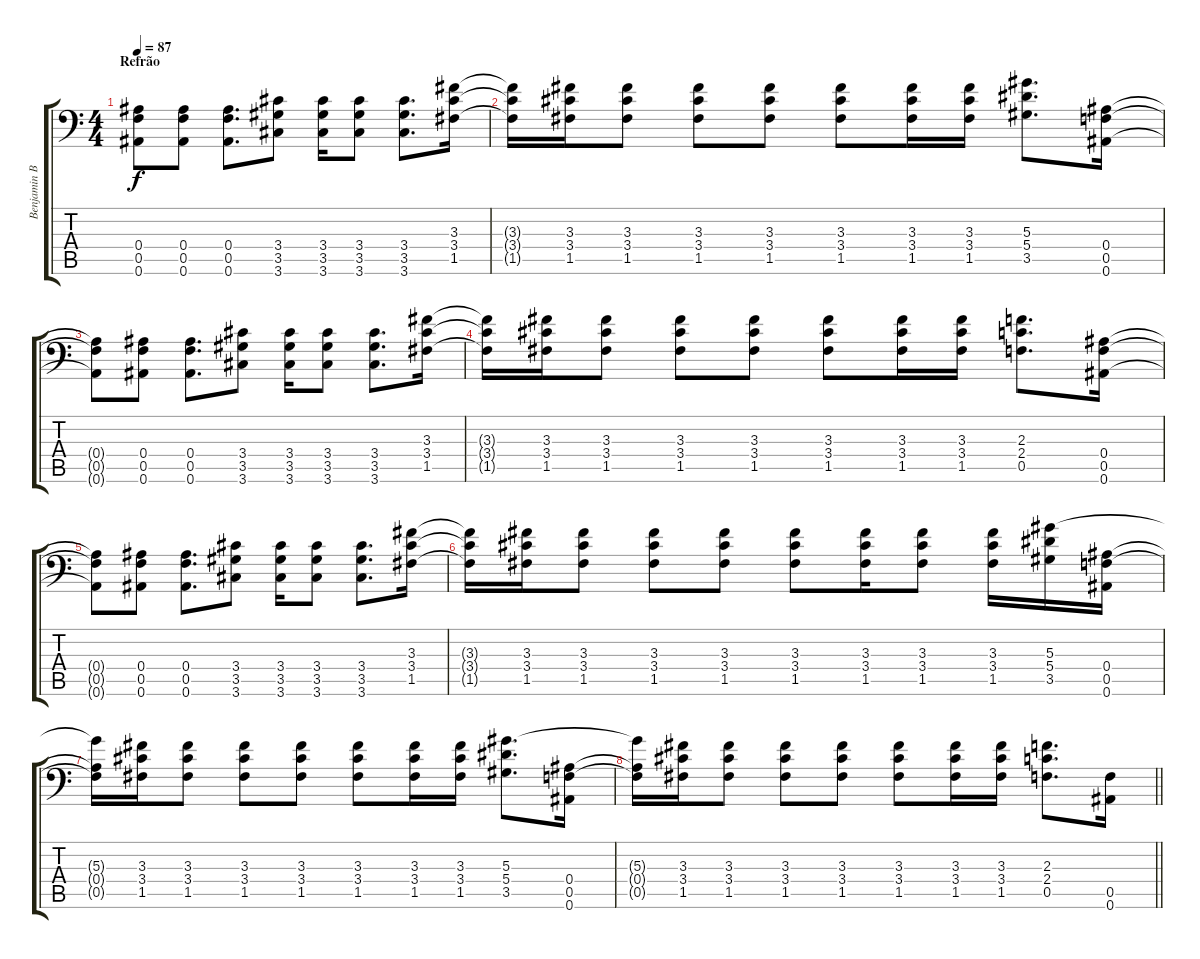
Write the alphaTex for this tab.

\track ("Benjamin Burnley" "Benjamin B") {instrument distortionguitar}
\staff {score tabs}
\tuning (C4 G3 Eb3 Bb2 F2 Bb1) {hide}
\ts (4 4)
\section ("" "Refrão")
\tempo 87
\clef f4
\ks c
(0.4{t} 0.5{t} 0.6{t}).8{dy f} (0.4 0.5 0.6).8 (0.4 0.5 0.6).8{d} (3.4 3.5 3.6).8 (3.4 3.5 3.6).16 (3.4 3.5 3.6).8 (3.4 3.5 3.6).8{d} (3.3 3.4 1.5).16 |
(3.3{t} 3.4{t} 1.5{t}).16 (3.3 3.4 1.5).16 (3.3 3.4 1.5).8 (3.3 3.4 1.5).8 (3.3 3.4 1.5).8 (3.3 3.4 1.5).8 (3.3 3.4 1.5).16 (3.3 3.4 1.5).16 (5.3 5.4 3.5).8{d} (0.4 0.5 0.6).16 |
(0.4{t} 0.5{t} 0.6{t}).8 (0.4 0.5 0.6).8 (0.4 0.5 0.6).8{d} (3.4 3.5 3.6).8 (3.4 3.5 3.6).16 (3.4 3.5 3.6).8 (3.4 3.5 3.6).8{d} (3.3 3.4 1.5).16 |
(3.3{t} 3.4{t} 1.5{t}).16 (3.3 3.4 1.5).16 (3.3 3.4 1.5).8 (3.3 3.4 1.5).8 (3.3 3.4 1.5).8 (3.3 3.4 1.5).8 (3.3 3.4 1.5).16 (3.3 3.4 1.5).16 (2.3 2.4 0.5).8{d} (0.4 0.5 0.6).16 |
(0.4{t} 0.5{t} 0.6{t}).8 (0.4 0.5 0.6).8 (0.4 0.5 0.6).8{d} (3.4 3.5 3.6).8 (3.4 3.5 3.6).16 (3.4 3.5 3.6).8 (3.4 3.5 3.6).8{d} (3.3 3.4 1.5).16 |
(3.3{t} 3.4{t} 1.5{t}).16 (3.3 3.4 1.5).16 (3.3 3.4 1.5).8 (3.3 3.4 1.5).8 (3.3 3.4 1.5).8 (3.3 3.4 1.5).8 (3.3 3.4 1.5).16 (3.3 3.4 1.5).8 (3.3 3.4 1.5).16 (5.3 5.4 3.5).16 (0.4 0.5 0.6).16 |
(5.3{t} 0.4{t} 0.5{t}).16 (3.3 3.4 1.5).16 (3.3 3.4 1.5).8 (3.3 3.4 1.5).8 (3.3 3.4 1.5).8 (3.3 3.4 1.5).8 (3.3 3.4 1.5).16 (3.3 3.4 1.5).16 (5.3 5.4 3.5).8{d} (0.4 0.5 0.6).16 |
\barLineRight lightlight
(5.3{t} 0.4{t} 0.5{t}).16 (3.3 3.4 1.5).16 (3.3 3.4 1.5).8 (3.3 3.4 1.5).8 (3.3 3.4 1.5).8 (3.3 3.4 1.5).8 (3.3 3.4 1.5).16 (3.3 3.4 1.5).16 (2.3 2.4 0.5).8{d} (0.5 0.6).16
